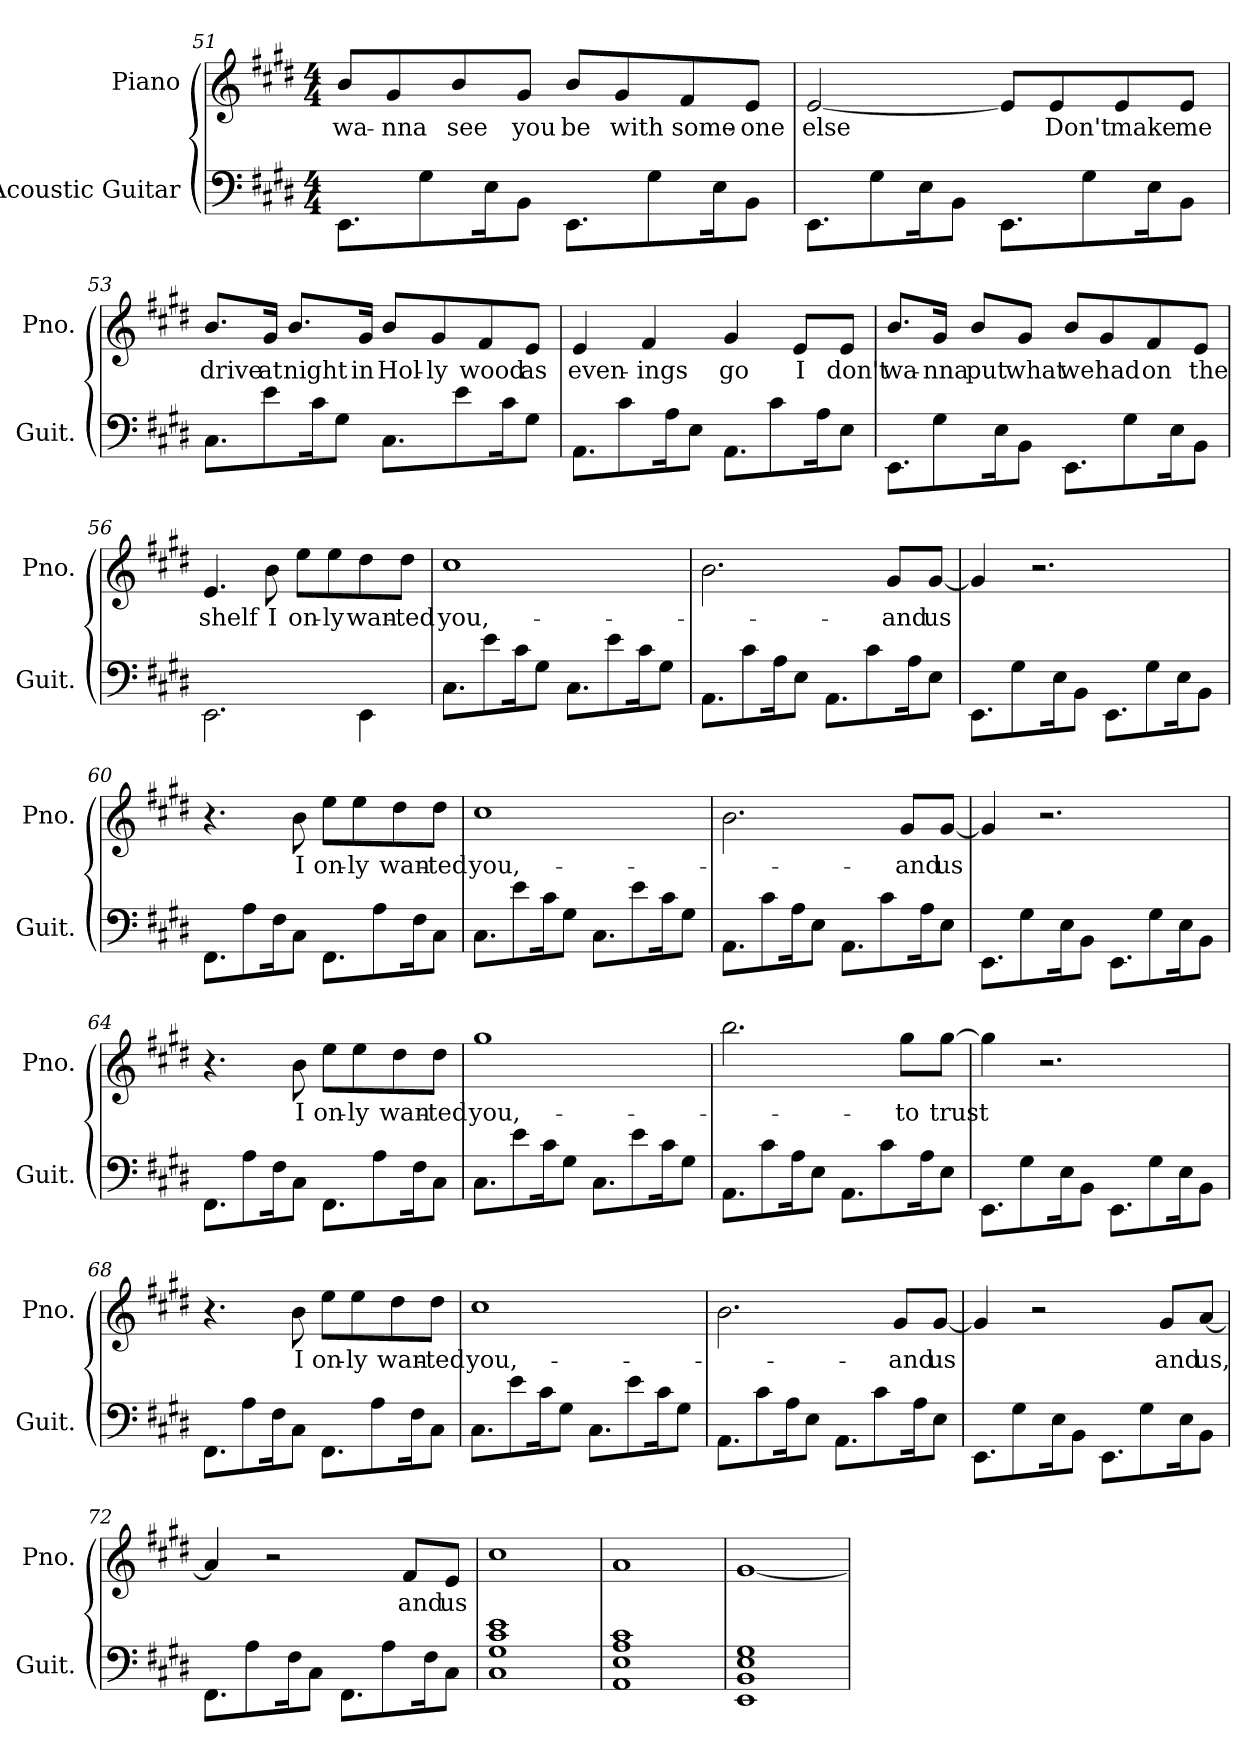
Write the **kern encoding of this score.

**kern	**kern	**text
*part2	*part1	*part1
*staff2	*staff1	*staff1
*I"Acoustic Guitar	*I"Piano	*
*I'Guit.	*I'Pno.	*
!!LO:LB:g=z
*	*clefG2	*
*k[f#c#g#d#]	*k[f#c#g#d#]	*
*M4/4	*M4/4	*
=51	=51	=51
!	!	!LO:LY:b
8.EE\L	8b/L	wa-
!	!	!LO:LY:b
.	8g#/	-nna
8G#\	.	.
!	!	!LO:LY:b
.	8b/	see
16E\K	.	.
!	!	!LO:LY:b
8BB\J	8g#/J	you
!	!	!LO:LY:b
8.EE\L	8b/L	be
!	!	!LO:LY:b
.	8g#/	with
8G#\	.	.
!	!	!LO:LY:b
.	8f#/	some-
16E\K	.	.
!	!	!LO:LY:b
8BB\J	8e/J	-one
=52	=52	=52
!	!	!LO:LY:b
8.EE\L	[2e/	else
8G#\	.	.
16E\K	.	.
8BB\J	.	.
8.EE\L	8e/L]	.
!	!	!LO:LY:b
.	8e/	Don't
8G#\	.	.
!	!	!LO:LY:b
.	8e/	make
16E\K	.	.
!	!	!LO:LY:b
8BB\J	8e/J	me
!!LO:LB:g=z
=53	=53	=53
!	!	!LO:LY:b
8.C#\L	8.b/L	drive
!	!	!LO:LY:b
8e\	16g#/Jk	at
!	!	!LO:LY:b
.	8.b/L	night
16c#\K	.	.
8G#\J	.	.
!	!	!LO:LY:b
.	16g#/Jk	in
!	!	!LO:LY:b
8.C#\L	8b/L	Hol-
!	!	!LO:LY:b
.	8g#/	-ly
8e\	.	.
!	!	!LO:LY:b
.	8f#/	wood
16c#\K	.	.
!	!	!LO:LY:b
8G#\J	8e/J	as
=54	=54	=54
!	!	!LO:LY:b
8.AA\L	4e/	even-
8c#\	.	.
!	!	!LO:LY:b
.	4f#/	-ings
16A\K	.	.
8E\J	.	.
!	!	!LO:LY:b
8.AA\L	4g#/	go
8c#\	.	.
!	!	!LO:LY:b
.	8e/L	I
16A\K	.	.
!	!	!LO:LY:b
8E\J	8e/J	don't
=55	=55	=55
!	!	!LO:LY:b
8.EE\L	8.b/L	wa-
!	!	!LO:LY:b
8G#\	16g#/Jk	-nna
!	!	!LO:LY:b
.	8b/L	put
16E\K	.	.
!	!	!LO:LY:b
8BB\J	8g#/J	what
!	!	!LO:LY:b
8.EE\L	8b/L	we
!	!	!LO:LY:b
.	8g#/	had
8G#\	.	.
!	!	!LO:LY:b
.	8f#/	on
16E\K	.	.
!	!	!LO:LY:b
8BB\J	8e/J	the
!!LO:LB:g=z
=56	=56	=56
!	!	!LO:LY:b
2.EE\	4.e/	shelf
!	!	!LO:LY:b
.	8b\	I
!	!	!LO:LY:b
.	8ee\L	on-
!	!	!LO:LY:b
.	8ee\	-ly
!	!	!LO:LY:b
4EE\	8dd#\	wan-
!	!	!LO:LY:b
.	8dd#\J	-ted
=57	=57	=57
!	!	!LO:LY:b
8.C#\L	1cc#	you,-
8e\	.	.
16c#\K	.	.
8G#\J	.	.
8.C#\L	.	.
8e\	.	.
16c#\K	.	.
8G#\J	.	.
=58	=58	=58
8.AA\L	2.b\	.
8c#\	.	.
16A\K	.	.
8E\J	.	.
8.AA\L	.	.
8c#\	.	.
!	!	!LO:LY:b
.	8g#/L	-and
16A\K	.	.
!	!	!LO:LY:b
8E\J	[8g#/J	us
=59	=59	=59
8.EE\L	4g#/]	.
8G#\	.	.
.	2.r	.
16E\K	.	.
8BB\J	.	.
8.EE\L	.	.
8G#\	.	.
16E\K	.	.
8BB\J	.	.
!!LO:PB:g=z
=60	=60	=60
8.FF#\L	4.r	.
8A\	.	.
16F#\K	.	.
!	!	!LO:LY:b
8C#\J	8b\	I
!	!	!LO:LY:b
8.FF#\L	8ee\L	on-
!	!	!LO:LY:b
.	8ee\	-ly
8A\	.	.
!	!	!LO:LY:b
.	8dd#\	wan-
16F#\K	.	.
!	!	!LO:LY:b
8C#\J	8dd#\J	-ted
=61	=61	=61
!	!	!LO:LY:b
8.C#\L	1cc#	you,-
8e\	.	.
16c#\K	.	.
8G#\J	.	.
8.C#\L	.	.
8e\	.	.
16c#\K	.	.
8G#\J	.	.
=62	=62	=62
8.AA\L	2.b\	.
8c#\	.	.
16A\K	.	.
8E\J	.	.
8.AA\L	.	.
8c#\	.	.
!	!	!LO:LY:b
.	8g#/L	-and
16A\K	.	.
!	!	!LO:LY:b
8E\J	[8g#/J	us
=63	=63	=63
8.EE\L	4g#/]	.
8G#\	.	.
.	2.r	.
16E\K	.	.
8BB\J	.	.
8.EE\L	.	.
8G#\	.	.
16E\K	.	.
8BB\J	.	.
!!LO:LB:g=z
=64	=64	=64
8.FF#\L	4.r	.
8A\	.	.
16F#\K	.	.
!	!	!LO:LY:b
8C#\J	8b\	I
!	!	!LO:LY:b
8.FF#\L	8ee\L	on-
!	!	!LO:LY:b
.	8ee\	-ly
8A\	.	.
!	!	!LO:LY:b
.	8dd#\	wan-
16F#\K	.	.
!	!	!LO:LY:b
8C#\J	8dd#\J	-ted
=65	=65	=65
!	!	!LO:LY:b
8.C#\L	1gg#	you,-
8e\	.	.
16c#\K	.	.
8G#\J	.	.
8.C#\L	.	.
8e\	.	.
16c#\K	.	.
8G#\J	.	.
=66	=66	=66
8.AA\L	2.bb\	.
8c#\	.	.
16A\K	.	.
8E\J	.	.
8.AA\L	.	.
8c#\	.	.
!	!	!LO:LY:b
.	8gg#\L	-to
16A\K	.	.
!	!	!LO:LY:b
8E\J	[8gg#\J	trust
=67	=67	=67
8.EE\L	4gg#\]	.
8G#\	.	.
.	2.r	.
16E\K	.	.
8BB\J	.	.
8.EE\L	.	.
8G#\	.	.
16E\K	.	.
8BB\J	.	.
!!LO:LB:g=z
=68	=68	=68
8.FF#\L	4.r	.
8A\	.	.
16F#\K	.	.
!	!	!LO:LY:b
8C#\J	8b\	I
!	!	!LO:LY:b
8.FF#\L	8ee\L	on-
!	!	!LO:LY:b
.	8ee\	-ly
8A\	.	.
!	!	!LO:LY:b
.	8dd#\	wan-
16F#\K	.	.
!	!	!LO:LY:b
8C#\J	8dd#\J	-ted
=69	=69	=69
!	!	!LO:LY:b
8.C#\L	1cc#	you,-
8e\	.	.
16c#\K	.	.
8G#\J	.	.
8.C#\L	.	.
8e\	.	.
16c#\K	.	.
8G#\J	.	.
=70	=70	=70
8.AA\L	2.b\	.
8c#\	.	.
16A\K	.	.
8E\J	.	.
8.AA\L	.	.
8c#\	.	.
!	!	!LO:LY:b
.	8g#/L	-and
16A\K	.	.
!	!	!LO:LY:b
8E\J	[8g#/J	us
=71	=71	=71
8.EE\L	4g#/]	.
8G#\	.	.
.	2r	.
16E\K	.	.
8BB\J	.	.
8.EE\L	.	.
8G#\	.	.
!	!	!LO:LY:b
.	8g#/L	and
16E\K	.	.
!	!	!LO:LY:b
8BB\J	[8a/J	us,
!!LO:LB:g=z
=72	=72	=72
8.FF#\L	4a/]	.
8A\	.	.
.	2r	.
16F#\K	.	.
8C#\J	.	.
8.FF#\L	.	.
8A\	.	.
!	!	!LO:LY:b
.	8f#/L	and
16F#\K	.	.
!	!	!LO:LY:b
8C#\J	8e/J	us
=73	=73	=73
1C# 1G# 1c# 1e	1cc#	.
=74	=74	=74
1AA 1E 1A 1c#	1a	.
=75	=75	=75
1EE 1BB 1E 1G#	[1g#	.
=	=	=
*-	*-	*-
